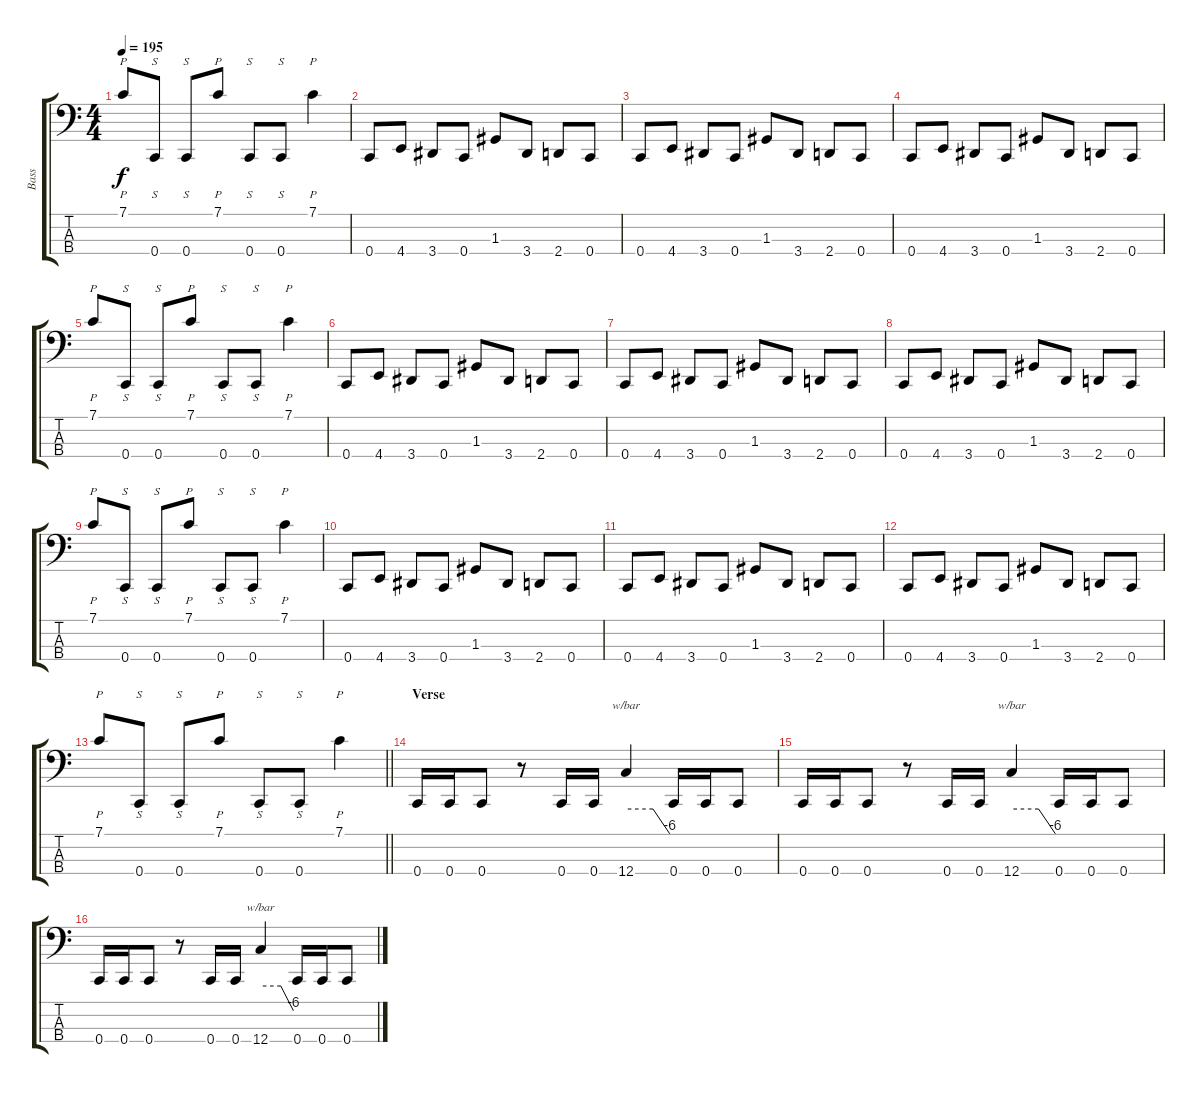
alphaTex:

\track ("Bass" "Bass") {instrument electricbassfinger}
\staff {score tabs}
\tuning (F2 C2 G1 C1) {hide}
\ts (4 4)
\tempo 195
\clef f4
\ks c
7.1.8{p dy f instrument slapbass1} 0.4.8{s} 0.4.8{s} 7.1.8{p} 0.4.8{s} 0.4.8{s} 7.1.4{p} |
0.4.8{instrument electricbassfinger} 4.4.8 3.4.8 0.4.8 1.3.8 3.4.8 2.4.8 0.4.8 |
0.4.8 4.4.8 3.4.8 0.4.8 1.3.8 3.4.8 2.4.8 0.4.8 |
0.4.8 4.4.8 3.4.8 0.4.8 1.3.8 3.4.8 2.4.8 0.4.8 |
7.1.8{p instrument slapbass1} 0.4.8{s} 0.4.8{s} 7.1.8{p} 0.4.8{s} 0.4.8{s} 7.1.4{p} |
0.4.8{instrument electricbassfinger} 4.4.8 3.4.8 0.4.8 1.3.8 3.4.8 2.4.8 0.4.8 |
0.4.8 4.4.8 3.4.8 0.4.8 1.3.8 3.4.8 2.4.8 0.4.8 |
0.4.8 4.4.8 3.4.8 0.4.8 1.3.8 3.4.8 2.4.8 0.4.8 |
7.1.8{p instrument slapbass1} 0.4.8{s} 0.4.8{s} 7.1.8{p} 0.4.8{s} 0.4.8{s} 7.1.4{p} |
0.4.8{instrument electricbassfinger} 4.4.8 3.4.8 0.4.8 1.3.8 3.4.8 2.4.8 0.4.8 |
0.4.8 4.4.8 3.4.8 0.4.8 1.3.8 3.4.8 2.4.8 0.4.8 |
0.4.8 4.4.8 3.4.8 0.4.8 1.3.8 3.4.8 2.4.8 0.4.8 |
\barLineRight lightlight
7.1.8{p instrument slapbass1} 0.4.8{s} 0.4.8{s} 7.1.8{p} 0.4.8{s} 0.4.8{s} 7.1.4{p} |
\section ("" "Verse")
0.4.16{instrument electricbassfinger} 0.4.16 0.4.8 r.8 0.4.16 0.4.16 12.4.4{tbe (custom default 0 0 37 0 60 -24)} 0.4.16 0.4.16 0.4.8 |
0.4.16 0.4.16 0.4.8 r.8 0.4.16 0.4.16 12.4.4{tbe (custom default 0 0 37 0 60 -24)} 0.4.16 0.4.16 0.4.8 |
0.4.16 0.4.16 0.4.8 r.8 0.4.16 0.4.16 12.4.4{tbe (custom default 0 0 37 0 60 -24)} 0.4.16 0.4.16 0.4.8
